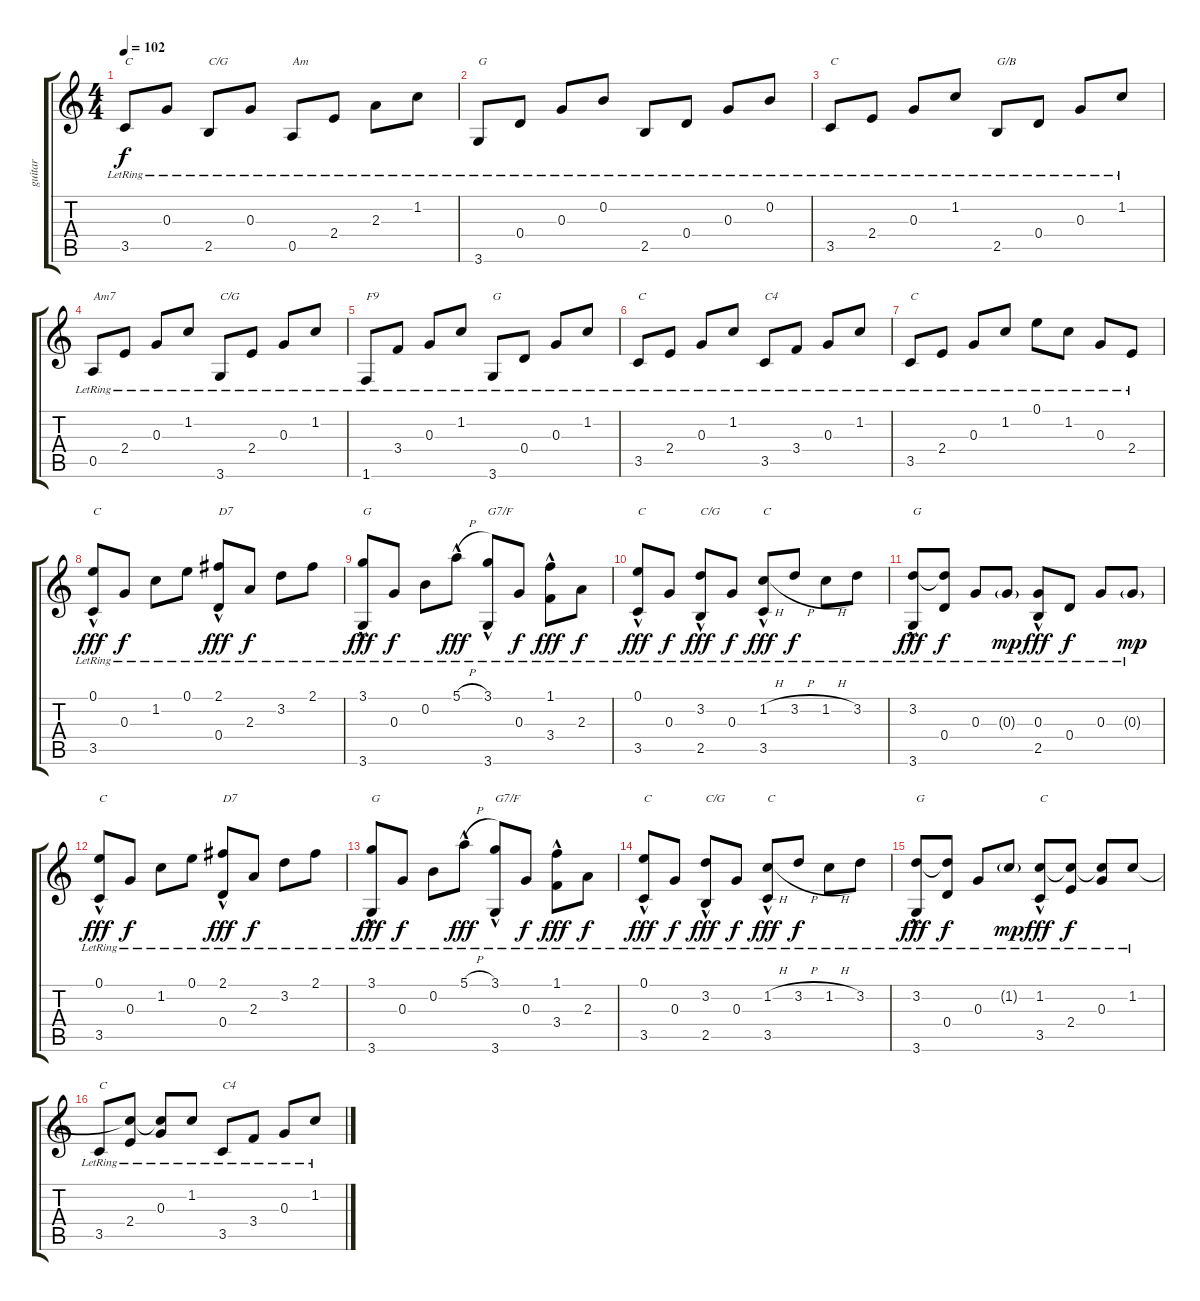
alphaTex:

\track ("guitar" "guitar") {solo instrument acousticguitarsteel}
\staff {score tabs}
\tuning (E4 B3 G3 D3 A2 E2) {hide}
\ts (4 4)
\tempo 102
\clef g2
\ks c
3.5{lr}.8{txt "C" dy f} 0.3{lr}.8 2.5{lr}.8{txt "C/G"} 0.3{lr}.8 0.5{lr}.8{txt "Am"} 2.4{lr}.8 2.3{lr}.8 1.2{lr}.8 |
3.6{lr}.8{txt "G"} 0.4{lr}.8 0.3{lr}.8 0.2{lr}.8 2.5{lr}.8 0.4{lr}.8 0.3{lr}.8 0.2{lr}.8 |
3.5{lr}.8{txt "C"} 2.4{lr}.8 0.3{lr}.8 1.2{lr}.8 2.5{lr}.8{txt "G/B"} 0.4{lr}.8 0.3{lr}.8 1.2{lr}.8 |
0.5{lr}.8{txt "Am7"} 2.4{lr}.8 0.3{lr}.8 1.2{lr}.8 3.6{lr}.8{txt "C/G"} 2.4{lr}.8 0.3{lr}.8 1.2{lr}.8 |
1.6{lr}.8{txt "F9"} 3.4{lr}.8 0.3{lr}.8 1.2{lr}.8 3.6{lr}.8{txt "G"} 0.4{lr}.8 0.3{lr}.8 1.2{lr}.8 |
3.5{lr}.8{txt "C"} 2.4{lr}.8 0.3{lr}.8 1.2{lr}.8 3.5{lr}.8{txt "C4"} 3.4{lr}.8 0.3{lr}.8 1.2{lr}.8 |
3.5{lr}.8{txt "C"} 2.4{lr}.8 0.3{lr}.8 1.2{lr}.8 0.1{lr}.8 1.2{lr}.8 0.3{lr}.8 2.4{lr}.8 |
(0.1{hac lr} 3.5{lr}).8{txt "C" dy fff} 0.3{lr}.8{dy f} 1.2{lr}.8 0.1{lr}.8 (2.1{hac lr} 0.4{lr}).8{txt "D7" dy fff} 2.3{lr}.8{dy f} 3.2{lr}.8 2.1{lr}.8 |
(3.1{hac lr} 3.6{lr}).8{txt "G" dy fff} 0.3{lr}.8{dy f} 0.2{lr}.8 5.1{h hac lr}.8{dy fff} (3.1{hac lr} 3.6{lr}).8{txt "G7/F"} 0.3{lr}.8{dy f} (1.1{hac lr} 3.4{lr}).8{dy fff} 2.3{lr}.8{dy f} |
(0.1{lr} 3.5{hac lr}).8{txt "C" dy fff} 0.3{lr}.8{dy f} (3.2{hac lr} 2.5{lr}).8{txt "C/G" dy fff} 0.3{lr}.8{dy f} (1.2{h hac lr} 3.5{lr}).8{txt "C" dy fff} 3.2{h lr}.8{dy f} 1.2{h lr}.8 3.2{lr}.8 |
(3.2{hac lr} 3.6{lr}).8{txt "G" dy fff} (3.2{t} 0.4{lr}).8{dy f} 0.3{lr}.8 0.3{g lr}.8{dy mp} (0.3{hac lr} 2.5{lr}).8{dy fff} 0.4{lr}.8{dy f} 0.3{lr}.8 0.3{g lr}.8{dy mp} |
(0.1{hac lr} 3.5{lr}).8{txt "C" dy fff} 0.3{lr}.8{dy f} 1.2{lr}.8 0.1{lr}.8 (2.1{hac lr} 0.4{lr}).8{txt "D7" dy fff} 2.3{lr}.8{dy f} 3.2{lr}.8 2.1{lr}.8 |
(3.1{hac lr} 3.6{lr}).8{txt "G" dy fff} 0.3{lr}.8{dy f} 0.2{lr}.8 5.1{h hac lr}.8{dy fff} (3.1{hac lr} 3.6{lr}).8{txt "G7/F"} 0.3{lr}.8{dy f} (1.1{hac lr} 3.4{lr}).8{dy fff} 2.3{lr}.8{dy f} |
(0.1{lr} 3.5{hac lr}).8{txt "C" dy fff} 0.3{lr}.8{dy f} (3.2{hac lr} 2.5{lr}).8{txt "C/G" dy fff} 0.3{lr}.8{dy f} (1.2{h hac lr} 3.5{lr}).8{txt "C" dy fff} 3.2{h lr}.8{dy f} 1.2{h lr}.8 3.2{lr}.8 |
(3.2{hac lr} 3.6{lr}).8{txt "G" dy fff} (3.2{t} 0.4{lr}).8{dy f} 0.3{lr}.8 1.2{g lr}.8{dy mp} (1.2{hac lr} 3.5{lr}).8{txt "C" dy fff} (1.2{t} 2.4{lr}).8{dy f} (1.2{t} 0.3{lr}).8 1.2{lr}.8 |
3.5{lr}.8{txt "C"} (1.2{t} 2.4{lr}).8 (1.2{t} 0.3{lr}).8 1.2{lr}.8 3.5{lr}.8{txt "C4"} 3.4{lr}.8 0.3{lr}.8 1.2{lr}.8
